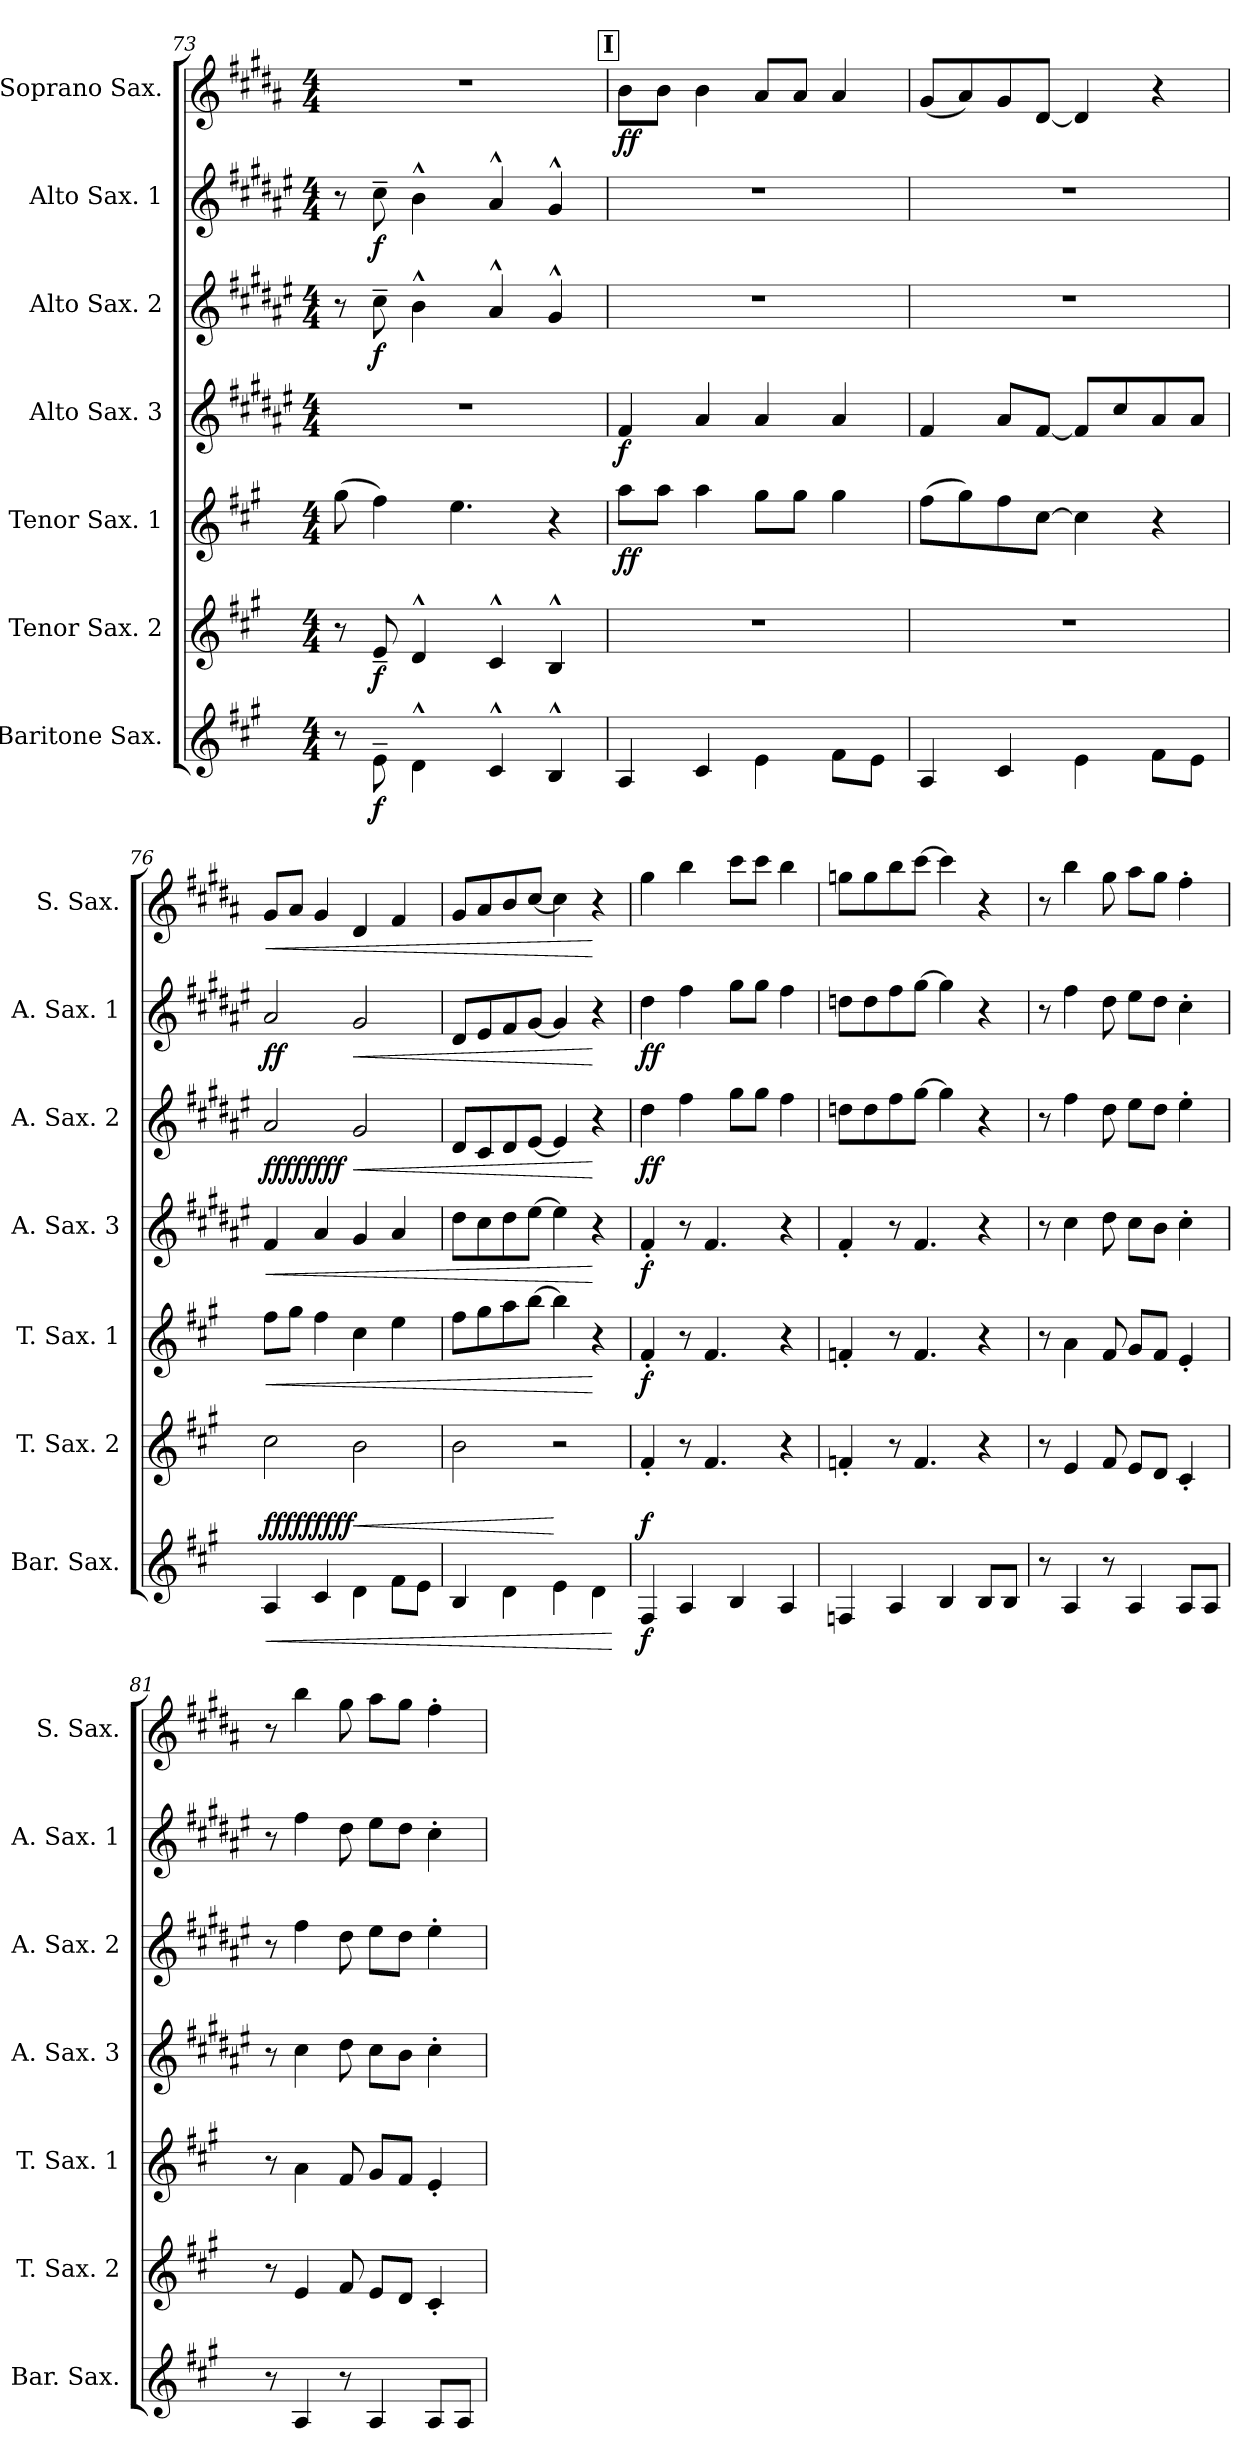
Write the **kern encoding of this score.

**kern	**dynam	**kern	**dynam	**kern	**dynam	**kern	**dynam	**kern	**dynam	**kern	**dynam	**kern	**dynam
*part7	*part7	*part6	*part6	*part5	*part5	*part4	*part4	*part3	*part3	*part2	*part2	*part1	*part1
*staff7	*staff7	*staff6	*staff6	*staff5	*staff5	*staff4	*staff4	*staff3	*staff3	*staff2	*staff2	*staff1	*staff1
*I"Baritone Sax.	*	*I"Tenor Sax. 2	*	*I"Tenor Sax. 1	*	*I"Alto Sax. 3	*	*I"Alto Sax. 2	*	*I"Alto Sax. 1	*	*I"Soprano Sax.	*
*I'Bar. Sax.	*	*I'T. Sax. 2	*	*I'T. Sax. 1	*	*I'A. Sax. 3	*	*I'A. Sax. 2	*	*I'A. Sax. 1	*	*I'S. Sax.	*
*clefG2	*	*clefG2	*	*clefG2	*	*clefG2	*	*clefG2	*	*clefG2	*	*clefG2	*
*ITrd12c21	*	*ITrd8c14	*	*ITrd8c14	*	*ITrd5c9	*	*ITrd5c9	*	*ITrd5c9	*	*ITrd1c2	*
*k[f#c#g#]	*	*k[f#c#g#]	*	*k[f#c#g#]	*	*k[f#c#g#]	*	*k[f#c#g#]	*	*k[f#c#g#]	*	*k[f#c#g#]	*
*M4/4	*	*M4/4	*	*M4/4	*	*M4/4	*	*M4/4	*	*M4/4	*	*M4/4	*
=73	=73	=73	=73	=73	=73	=73	=73	=73	=73	=73	=73	=73	=73
8r	.	8r	.	(8g#\	.	1r	.	8r	.	8r	.	1r	.
!	!LO:DY:b	!	!LO:DY:b	!	!	!	!	!	!LO:DY:b	!	!LO:DY:b	!	!
8E~\	f	8E~/	f	4f#\)	.	.	.	8e~\	f	8e~\	f	.	.
4D^^\	.	4D^^/	.	.	.	.	.	4d^^\	.	4d^^\	.	.	.
.	.	.	.	4.e\	.	.	.	.	.	.	.	.	.
4C#^^/	.	4C#^^/	.	.	.	.	.	4c#^^/	.	4c#^^/	.	.	.
4BB^^/	.	4BB^^/	.	4r	.	.	.	4B^^/	.	4B^^/	.	.	.
!!LO:REH:place=s1:a:B:fs=14:t=I
=74	=74	=74	=74	=74	=74	=74	=74	=74	=74	=74	=74	=74	=74
!	!	!	!	!	!LO:DY:b	!	!LO:DY:b	!	!	!	!	!	!LO:DY:b
4AA/	.	1r	.	8a\L	ff	4A/	f	1r	.	1r	.	8a\L	ff
.	.	.	.	8a\J	.	.	.	.	.	.	.	8a\J	.
4C#/	.	.	.	4a\	.	4c#/	.	.	.	.	.	4a\	.
4E\	.	.	.	8g#\L	.	4c#/	.	.	.	.	.	8g#/L	.
.	.	.	.	8g#\J	.	.	.	.	.	.	.	8g#/J	.
8F#\L	.	.	.	4g#\	.	4c#/	.	.	.	.	.	4g#/	.
8E\J	.	.	.	.	.	.	.	.	.	.	.	.	.
=75	=75	=75	=75	=75	=75	=75	=75	=75	=75	=75	=75	=75	=75
4AA/	.	1r	.	(8f#\L	.	4A/	.	1r	.	1r	.	(8f#/L	.
.	.	.	.	8g#\)	.	.	.	.	.	.	.	8g#/)	.
4C#/	.	.	.	8f#\	.	8c#/L	.	.	.	.	.	8f#/	.
.	.	.	.	[8c#\J	.	[8A/J	.	.	.	.	.	[8c#/J	.
4E\	.	.	.	4c#\]	.	8A/L]	.	.	.	.	.	4c#/]	.
.	.	.	.	.	.	8e/	.	.	.	.	.	.	.
8F#\L	.	.	.	4r	.	8c#/	.	.	.	.	.	4r	.
8E\J	.	.	.	.	.	8c#/J	.	.	.	.	.	.	.
=76	=76	=76	=76	=76	=76	=76	=76	=76	=76	=76	=76	=76	=76
!	!LO:HP:b	!	!LO:DY:b	!	!LO:HP:b	!	!LO:HP:b	!	!	!	!	!	!LO:HP:b
!	!	!	!LO:DY:n=1:b	!	!	!	!	!	!	!	!	!	!
!	!	!	!LO:DY:n=2:b	!	!	!	!	!	!	!	!	!	!
!	!	!	!LO:DY:n=3:b	!	!	!	!	!	!	!	!	!	!
!	!	!	!LO:DY:n=4:b	!	!	!	!	!	!	!	!	!	!
!	!	!	!LO:DY:n=5:b	!	!	!	!	!	!	!	!	!	!
!	!	!	!LO:DY:n=6:b	!	!	!	!	!	!	!	!	!	!
!	!	!	!LO:DY:n=7:b	!	!	!	!	!	!	!	!	!	!
!	!	!	!LO:DY:n=8:b	!	!	!	!	!	!LO:DY:b	!	!	!	!
!	!	!	!	!	!	!	!	!	!LO:DY:n=1:b	!	!	!	!
!	!	!	!	!	!	!	!	!	!LO:DY:n=2:b	!	!	!	!
!	!	!	!	!	!	!	!	!	!LO:DY:n=3:b	!	!	!	!
!	!	!	!	!	!	!	!	!	!LO:DY:n=4:b	!	!	!	!
!	!	!	!	!	!	!	!	!	!LO:DY:n=5:b	!	!	!	!
!	!	!	!	!	!	!	!	!	!LO:DY:n=6:b	!	!	!	!
!	!	!	!	!	!	!	!	!	!LO:DY:n=7:b	!	!LO:DY:b	!	!
!	!	!	!	!	!	!	!	!	!	!	!LO:DY:n=1:b	!	!
4AA/	<	2c#\	f f f f f f f f f	8f#\L	<	4A/	<	2c#/	f f f f f f f f	2c#/	f f	8f#/L	<
.	.	.	.	8g#\J	.	.	.	.	.	.	.	8g#/J	.
4C#/	.	.	.	4f#\	.	4c#/	.	.	.	.	.	4f#/	.
!	!	!	!LO:HP:b	!	!	!	!	!	!LO:HP:b	!	!LO:HP:b	!	!
4D\	.	2B\	<	4c#\	.	4B/	.	2B/	<	2B/	<	4c#/	.
8F#\L	.	.	.	4e\	.	4c#/	.	.	.	.	.	4e/	.
8E\J	.	.	.	.	.	.	.	.	.	.	.	.	.
!!LO:PB:g=z
=77	=77	=77	=77	=77	=77	=77	=77	=77	=77	=77	=77	=77	=77
4BB/	.	2B\	.	8f#\L	.	8f#\L	.	8F#/L	.	8F#/L	.	8f#/L	.
.	.	.	.	8g#\	.	8e\	.	8E/	.	8G#/	.	8g#/	.
4D\	.	.	.	8a\	.	8f#\	.	8F#/	.	8A/	.	8a/	.
.	.	.	.	[8b\J	.	[8g#\J	.	[8G#/J	.	[8B/J	.	[8b/J	.
4E\	.	2r	[	4b\]	.	4g#\]	.	4G#/]	.	4B/]	.	4b\]	.
4D\	.	.	.	4r	[	4r	[	4r	[	4r	[	4r	[
.	[	.	.	.	.	.	.	.	.	.	.	.	.
=78	=78	=78	=78	=78	=78	=78	=78	=78	=78	=78	=78	=78	=78
!	!LO:DY:b	!	!LO:DY:b	!	!LO:DY:b	!	!LO:DY:b	!	!LO:DY:b	!	!LO:DY:b	!	!
4FF#/	f	4F#'/	f	4F#'/	f	4A'/	f	4f#\	ff	4f#\	ff	4ff#\	.
4AA/	.	8r	.	8r	.	8r	.	4a\	.	4a\	.	4aa\	.
.	.	4.F#/	.	4.F#/	.	4.A/	.	.	.	.	.	.	.
4BB/	.	.	.	.	.	.	.	8b\L	.	8b\L	.	8bb\L	.
.	.	.	.	.	.	.	.	8b\J	.	8b\J	.	8bb\J	.
4AA/	.	4r	.	4r	.	4r	.	4a\	.	4a\	.	4aa\	.
=79	=79	=79	=79	=79	=79	=79	=79	=79	=79	=79	=79	=79	=79
4FFn/	.	4Fn'/	.	4Fn'/	.	4A'/	.	8fn\L	.	8fn\L	.	8ffn\L	.
.	.	.	.	.	.	.	.	8f\	.	8f\	.	8ff\	.
4AA/	.	8r	.	8r	.	8r	.	8a\	.	8a\	.	8aa\	.
.	.	4.F/	.	4.F/	.	4.A/	.	[8b\J	.	[8b\J	.	[8bb\J	.
4BB/	.	.	.	.	.	.	.	4b\]	.	4b\]	.	4bb\]	.
8BB/L	.	4r	.	4r	.	4r	.	4r	.	4r	.	4r	.
8BB/J	.	.	.	.	.	.	.	.	.	.	.	.	.
=80	=80	=80	=80	=80	=80	=80	=80	=80	=80	=80	=80	=80	=80
8r	.	8r	.	8r	.	8r	.	8r	.	8r	.	8r	.
4AA/	.	4E/	.	4A\	.	4e\	.	4a\	.	4a\	.	4aa\	.
8r	.	8F#/	.	8F#/	.	8f#\	.	8f#\	.	8f#\	.	8ff#\	.
4AA/	.	8E/L	.	8G#/L	.	8e\L	.	8g#\L	.	8g#\L	.	8gg#\L	.
.	.	8D/J	.	8F#/J	.	8d\J	.	8f#\J	.	8f#\J	.	8ff#\J	.
8AA/L	.	4C#'/	.	4E'/	.	4e'\	.	4g#'\	.	4e'\	.	4ee'\	.
8AA/J	.	.	.	.	.	.	.	.	.	.	.	.	.
=81	=81	=81	=81	=81	=81	=81	=81	=81	=81	=81	=81	=81	=81
8r	.	8r	.	8r	.	8r	.	8r	.	8r	.	8r	.
4AA/	.	4E/	.	4A\	.	4e\	.	4a\	.	4a\	.	4aa\	.
8r	.	8F#/	.	8F#/	.	8f#\	.	8f#\	.	8f#\	.	8ff#\	.
4AA/	.	8E/L	.	8G#/L	.	8e\L	.	8g#\L	.	8g#\L	.	8gg#\L	.
.	.	8D/J	.	8F#/J	.	8d\J	.	8f#\J	.	8f#\J	.	8ff#\J	.
8AA/L	.	4C#'/	.	4E'/	.	4e'\	.	4g#'\	.	4e'\	.	4ee'\	.
8AA/J	.	.	.	.	.	.	.	.	.	.	.	.	.
=	=	=	=	=	=	=	=	=	=	=	=	=	=
*-	*-	*-	*-	*-	*-	*-	*-	*-	*-	*-	*-	*-	*-
